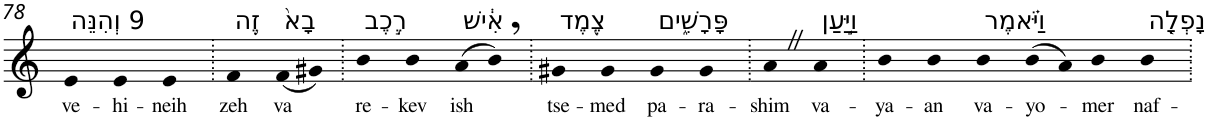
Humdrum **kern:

**kern	**text
*part1	*part1
*staff1	*staff1
*I"Piano	*
*I'Pno	*
!!LO:PB:g=z
*clefG2	*
*k[]	*
=78	=78
!LO:TX:a:t=9 וְהִנֵּה	!
!	!LO:LY:b
4e	ve-
!	!LO:LY:b
4e	-hi-
!	!LO:LY:b
4e	-neih
=79.	=79.
!LO:TX:a:t=זֶ֥ה	!
!	!LO:LY:b
4f	zeh
!LO:TX:a:t=בָא֙	!
!	!LO:LY:b
(8f	va
8g#X)	.
=80.	=80.
!LO:TX:a:t=רֶ֣כֶב	!
!	!LO:LY:b
4b	re-
!	!LO:LY:b
4b	-kev
!LO:TX:a:t=אִ֔ישׁ	!
!	!LO:LY:b
(8a	ish
8b,)	.
=81.	=81.
!LO:TX:a:t=צֶ֖מֶד	!
!	!LO:LY:b
4g#X	tse-
!	!LO:LY:b
4g#	-med
!LO:TX:a:t=פָּרָשִׁ֑ים	!
!	!LO:LY:b
4g#	pa-
!	!LO:LY:b
4g#	-ra-
=82.	=82.
!	!LO:LY:b
4aZ	-shim
!LO:TX:a:t=וַיַּ֣עַן	!
!	!LO:LY:b
4a	va-
=83.	=83.
!	!LO:LY:b
4b	-ya-
!	!LO:LY:b
4b	-an
!LO:TX:a:t=וַיֹּ֗אמֶר	!
!	!LO:LY:b
4b	va-
!	!LO:LY:b
(8b	-yo-
8a)	.
!	!LO:LY:b
4b	-mer
!LO:TX:a:t=נָפְלָ֤ה	!
!	!LO:LY:b
4b	naf-
=.	=.
*-	*-
